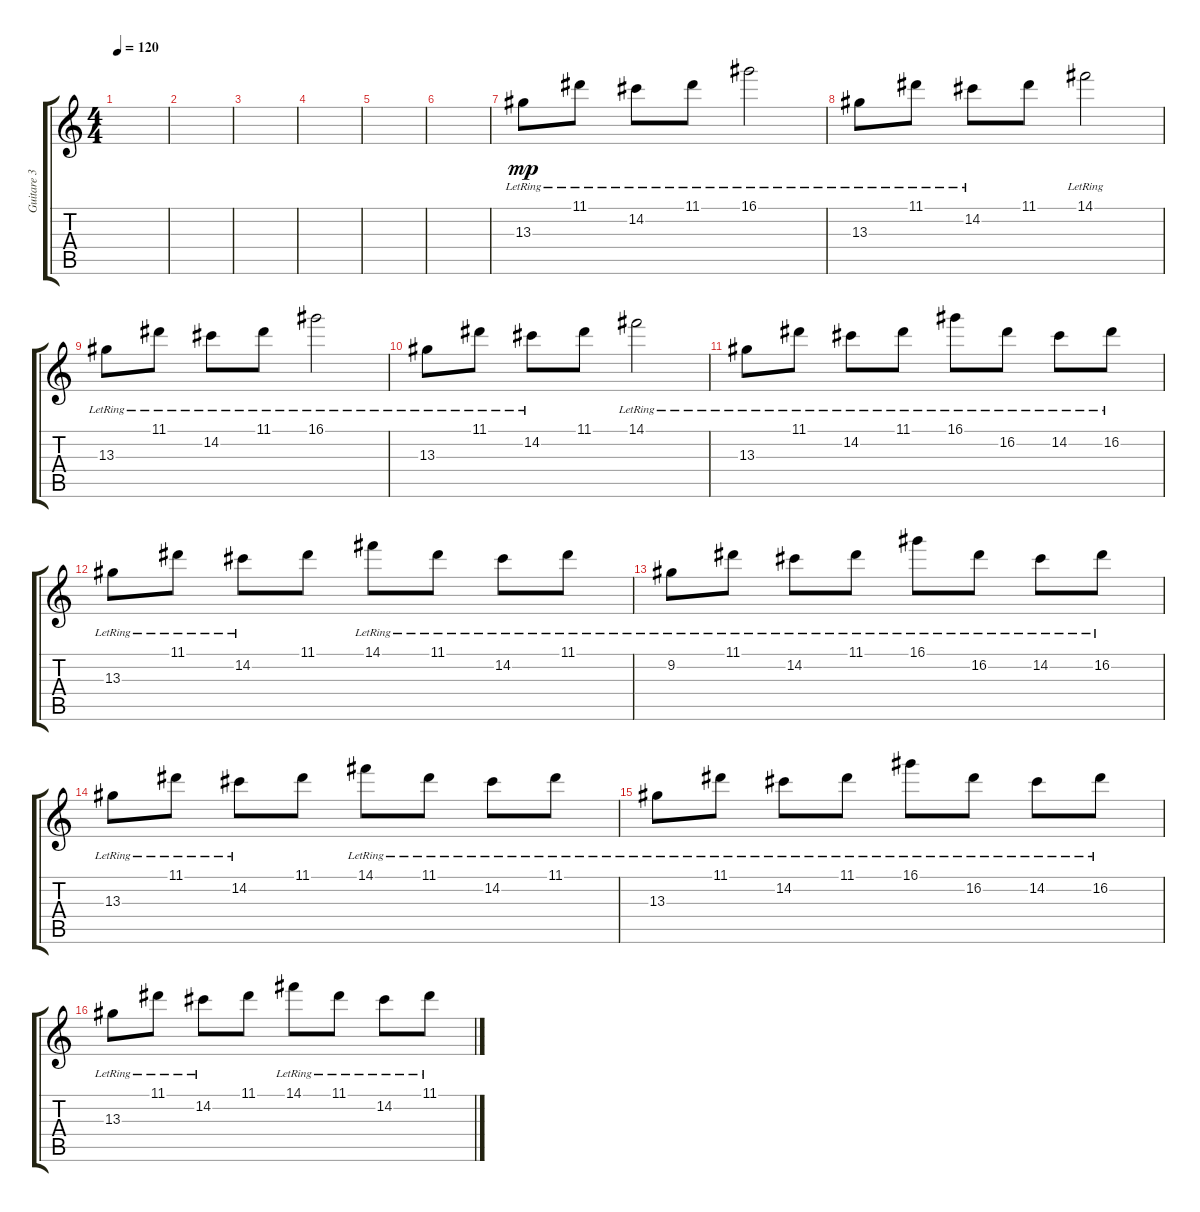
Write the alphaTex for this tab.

\track ("Guitare 3 (Manu)" "Guitare 3 ") {instrument distortionguitar}
\staff {score tabs}
\tuning (E4 B3 G3 D3 A2 E2) {hide}
\ts (4 4)
\tempo 120
\clef g2
\ks c
|
|
|
|
|
|
13.3{lr}.8{dy mp} 11.1{lr}.8 14.2{lr}.8 11.1{lr}.8 16.1{lr}.2 |
13.3{lr}.8 11.1{lr}.8 14.2{lr}.8 11.1.8 14.1{lr}.2 |
13.3{lr}.8 11.1{lr}.8 14.2{lr}.8 11.1{lr}.8 16.1{lr}.2 |
13.3{lr}.8 11.1{lr}.8 14.2{lr}.8 11.1.8 14.1{lr}.2 |
13.3{lr}.8 11.1{lr}.8 14.2{lr}.8 11.1{lr}.8 16.1{lr}.8 16.2{lr}.8 14.2{lr}.8 16.2{lr}.8 |
13.3{lr}.8 11.1{lr}.8 14.2{lr}.8 11.1.8 14.1{lr}.8 11.1{lr}.8 14.2{lr}.8 11.1{lr}.8 |
9.2{lr}.8 11.1{lr}.8 14.2{lr}.8 11.1{lr}.8 16.1{lr}.8 16.2{lr}.8 14.2{lr}.8 16.2{lr}.8 |
13.3{lr}.8 11.1{lr}.8 14.2{lr}.8 11.1.8 14.1{lr}.8 11.1{lr}.8 14.2{lr}.8 11.1{lr}.8 |
13.3{lr}.8 11.1{lr}.8 14.2{lr}.8 11.1{lr}.8 16.1{lr}.8 16.2{lr}.8 14.2{lr}.8 16.2{lr}.8 |
13.3{lr}.8 11.1{lr}.8 14.2{lr}.8 11.1.8 14.1{lr}.8 11.1{lr}.8 14.2{lr}.8 11.1{lr}.8
